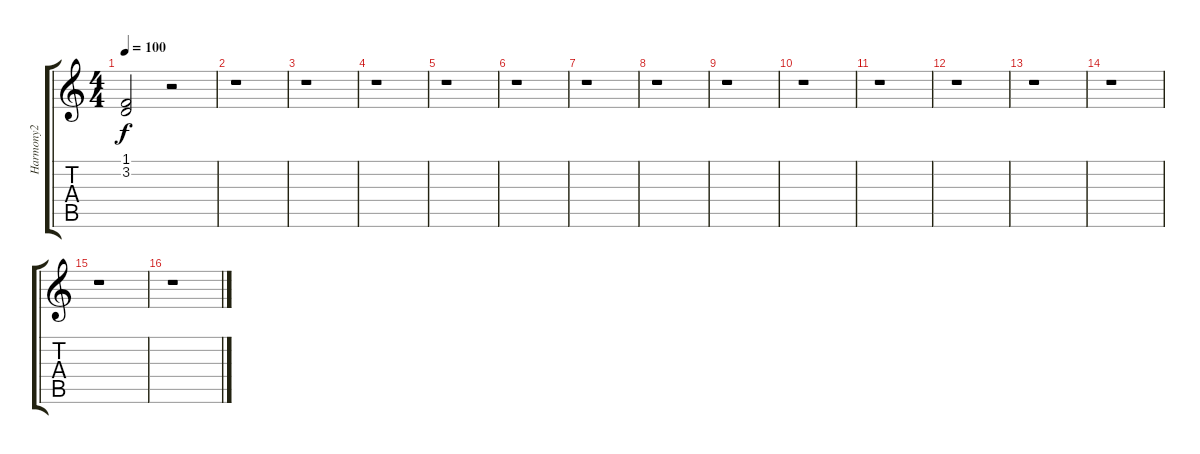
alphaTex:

\track ("Harmony2" "Harmony2") {instrument choiraahs}
\staff {score tabs}
\tuning (E4 B3 G3 D3 A2 E2) {hide}
\ts (4 4)
\tempo 100
\clef g2
\ks c
(1.1{t} 3.2{t}).2{dy f} r.2 |
r.1 |
r.1 |
r.1 |
r.1 |
r.1 |
r.1 |
r.1 |
r.1 |
r.1 |
r.1 |
r.1 |
r.1 |
r.1 |
r.1 |
r.1
